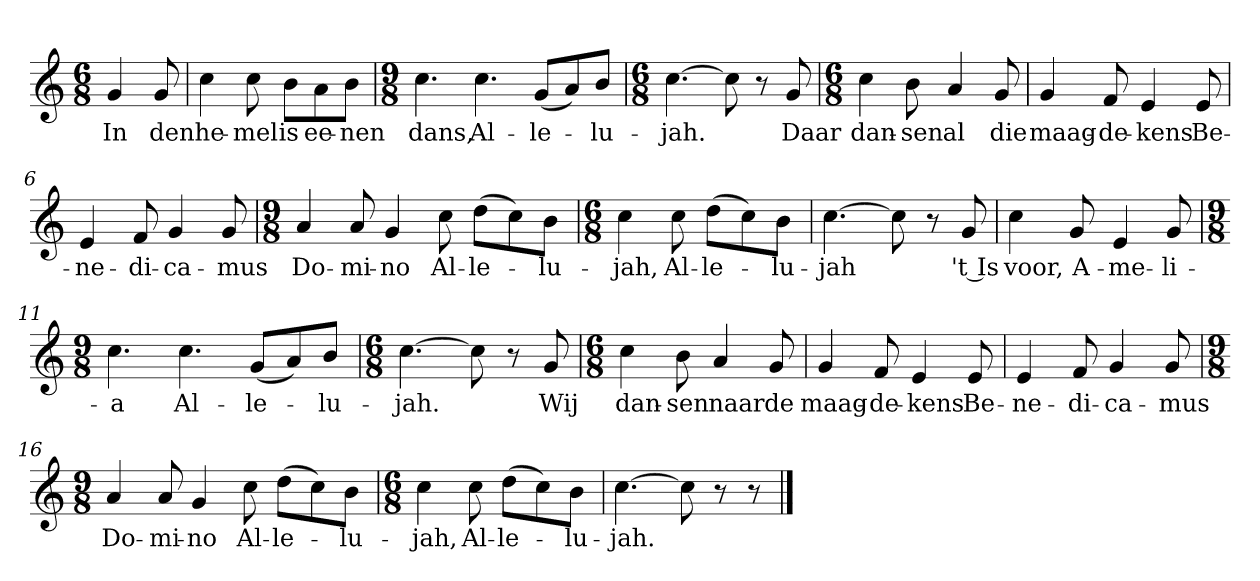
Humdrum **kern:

**kern	**text
*part1	*part1
*staff1	*staff1
*clefG2	*
*k[]	*
*C:	*
*M6/8	*
*MM120	*
=	=
4g	In
8g	den
=1	=1
4cc	he-
8cc	-mel
8b\L	is
8a\	ee-
8b\J	-nen
=2	=2
*M9/8	*
4.cc	dans,
4.cc	Al-
(8g/L	-le-
8a/)	.
8b/J	-lu-
=3	=3
*M6/8	*
[4.cc	-jah.
8cc]	.
8r	.
8g	Daar
=4	=4
*M6/8	*
4cc	dan-
8b	-sen
4a	al
8g	die
=5	=5
4g	maag-
8f	-de-
4e	-kens
8e	Be-
=6	=6
4e	-ne-
8f	-di-
4g	-ca-
8g	-mus
=7	=7
*M9/8	*
4a	Do-
8a	-mi-
4g	-no
8cc	Al-
(8dd\L	-le-
8cc\)	.
8b\J	-lu-
=8	=8
*M6/8	*
4cc	-jah,
8cc	Al-
(8dd\L	-le-
8cc\)	.
8b\J	-lu-
=9	=9
[4.cc	-jah
8cc]	.
8r	.
8g	't Is
=10	=10
4cc	voor,
8g	A-
4e	-me-
8g	-li-
=11	=11
*M9/8	*
4.cc	-a
4.cc	Al-
(8g/L	-le-
8a/)	.
8b/J	-lu-
=12	=12
*M6/8	*
[4.cc	-jah.
8cc]	.
8r	.
8g	Wij
=13	=13
*M6/8	*
4cc	dan-
8b	-sen
4a	naar
8g	de
=14	=14
4g	maag-
8f	-de-
4e	-kens
8e	Be-
=15	=15
4e	-ne-
8f	-di-
4g	-ca-
8g	-mus
=16	=16
*M9/8	*
4a	Do-
8a	-mi-
4g	-no
8cc	Al-
(8dd\L	-le-
8cc\)	.
8b\J	-lu-
=17	=17
*M6/8	*
4cc	-jah,
8cc	Al-
(8dd\L	-le-
8cc\)	.
8b\J	-lu-
=18	=18
[4.cc	-jah.
8cc]	.
8r	.
8r	.
==	==
*-	*-
